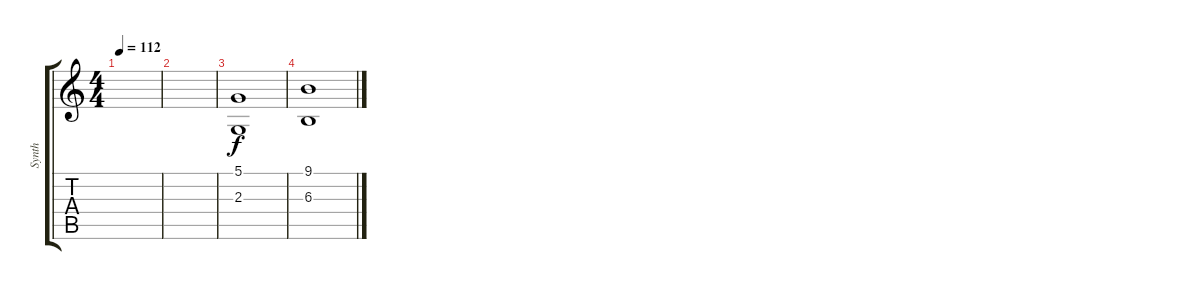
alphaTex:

\track ("Synth" "Synth") {instrument lead1square}
\staff {score tabs}
\tuning (D4 A3 F3 C3 G2 C2) {hide}
\ts (4 4)
\tempo 112
\clef g2
\ks c
|
|
(5.1 2.3).1{instrument violin} |
(9.1 6.3).1
